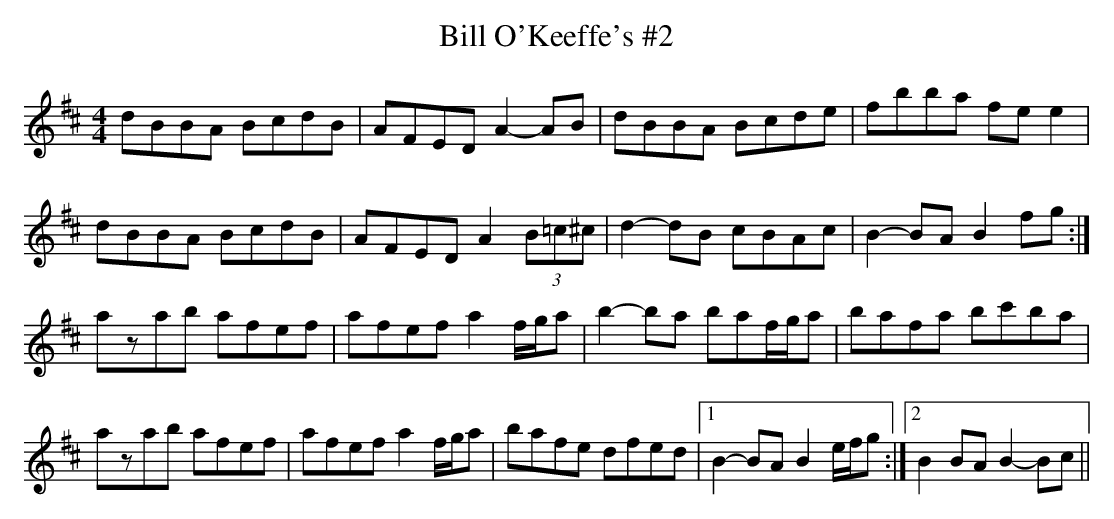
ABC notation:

X:1
T: Bill O'Keeffe's #2
L: 1/8
M: 4/4
K: Bm
dBBA BcdB|AFED A2-AB|dBBA Bcde|fbba fe e2|
dBBA BcdB|AFED A2 (3B=c^c|d2-dB cBAc|B2-BA B2 fg :|
azab afef|afef a2 f/g/a|b2-ba baf/g/a|bafa bc'ba|
azab afef|afef a2 f/g/a|bafe dfed|1 B2-BA B2 e/f/g :|2\
B2 BA B2-Bc||
